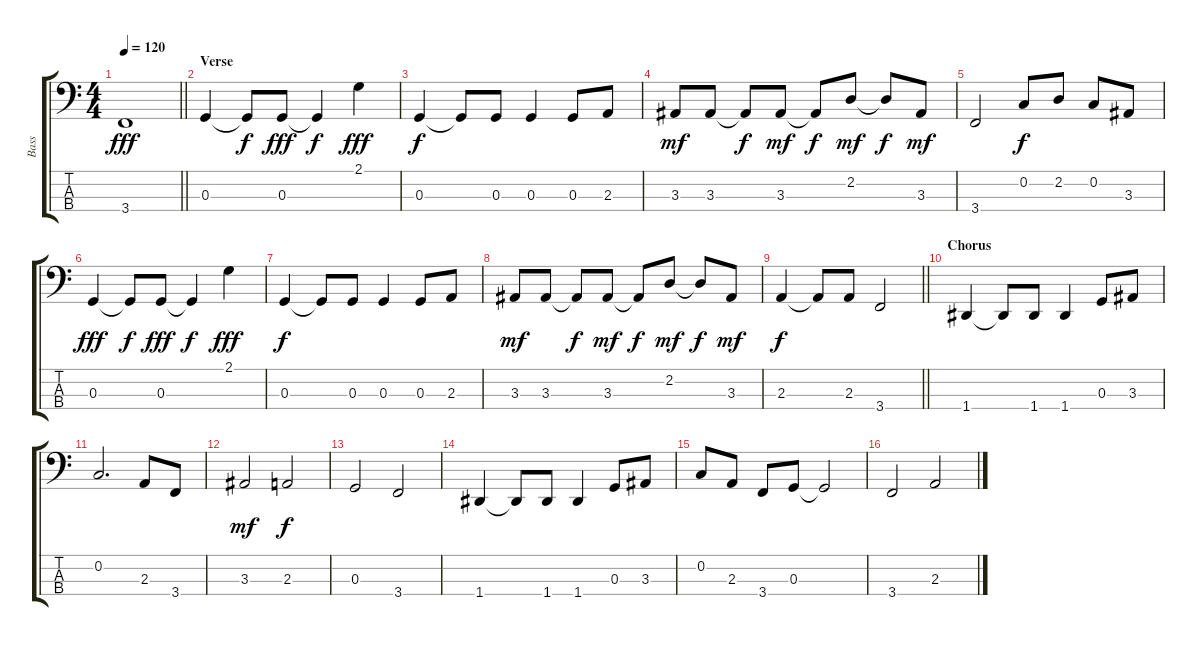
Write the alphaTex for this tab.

\track ("Bass" "Bass") {instrument electricbassfinger}
\staff {score tabs}
\tuning (F2 C2 G1 D1) {hide}
\ts (4 4)
\tempo 120
\clef f4
\barLineRight lightlight
\ks c
3.4.1{dy fff} |
\section ("" "Verse")
0.3.4 0.3{t}.8{dy f} 0.3.8{dy fff} 0.3{t}.4{dy f} 2.1.4{dy fff} |
0.3.4{dy f} 0.3{t}.8 0.3.8 0.3.4 0.3.8 2.3.8 |
3.3.8{dy mf} 3.3.8 3.3{t}.8{dy f} 3.3.8{dy mf} 3.3{t}.8{dy f} 2.2.8{dy mf} 2.2{t}.8{dy f} 3.3.8{dy mf} |
3.4.2 0.2.8{dy f} 2.2.8 0.2.8 3.3.8 |
0.3.4{dy fff} 0.3{t}.8{dy f} 0.3.8{dy fff} 0.3{t}.4{dy f} 2.1.4{dy fff} |
0.3.4{dy f} 0.3{t}.8 0.3.8 0.3.4 0.3.8 2.3.8 |
3.3.8{dy mf} 3.3.8 3.3{t}.8{dy f} 3.3.8{dy mf} 3.3{t}.8{dy f} 2.2.8{dy mf} 2.2{t}.8{dy f} 3.3.8{dy mf} |
\barLineRight lightlight
2.3.4{dy f} 2.3{t}.8 2.3.8 3.4.2 |
\section ("" "Chorus")
1.4.4 1.4{t}.8 1.4.8 1.4.4 0.3.8 3.3.8 |
0.2.2{d} 2.3.8 3.4.8 |
3.3.2{dy mf} 2.3.2{dy f} |
0.3.2 3.4.2 |
1.4.4 1.4{t}.8 1.4.8 1.4.4 0.3.8 3.3.8 |
0.2.8 2.3.8 3.4.8 0.3.8 0.3{t}.2 |
3.4.2 2.3.2
